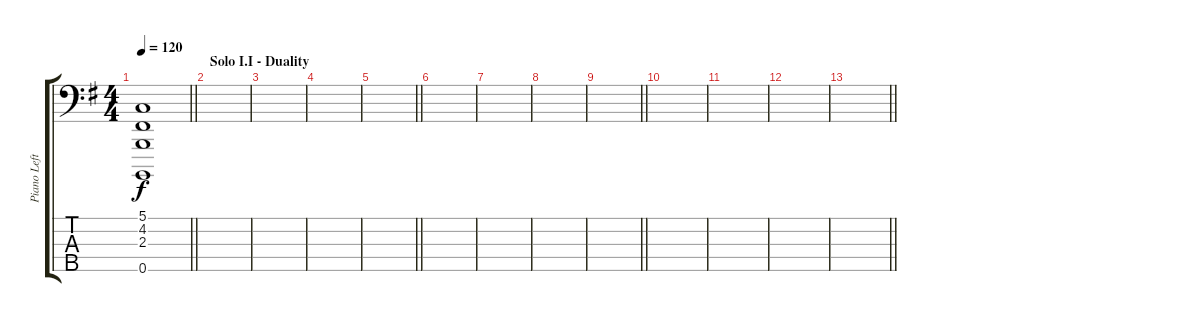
\track ("Piano Left Standard" "Piano Left") {instrument acousticgrandpiano}
\staff {score tabs}
\tuning (G2 D2 A1 E1 B0) {hide}
\ts (4 4)
\tempo 120
\clef f4
\barLineRight lightlight
\ks eminor
(5.1{t} 4.2{t} 2.3{t} 0.5{t}).1{dy f} |
\section ("" "Solo I.I - Duality")
|
|
|
\barLineRight lightlight
|
|
|
|
\barLineRight lightlight
|
|
|
|
\barLineRight lightlight
